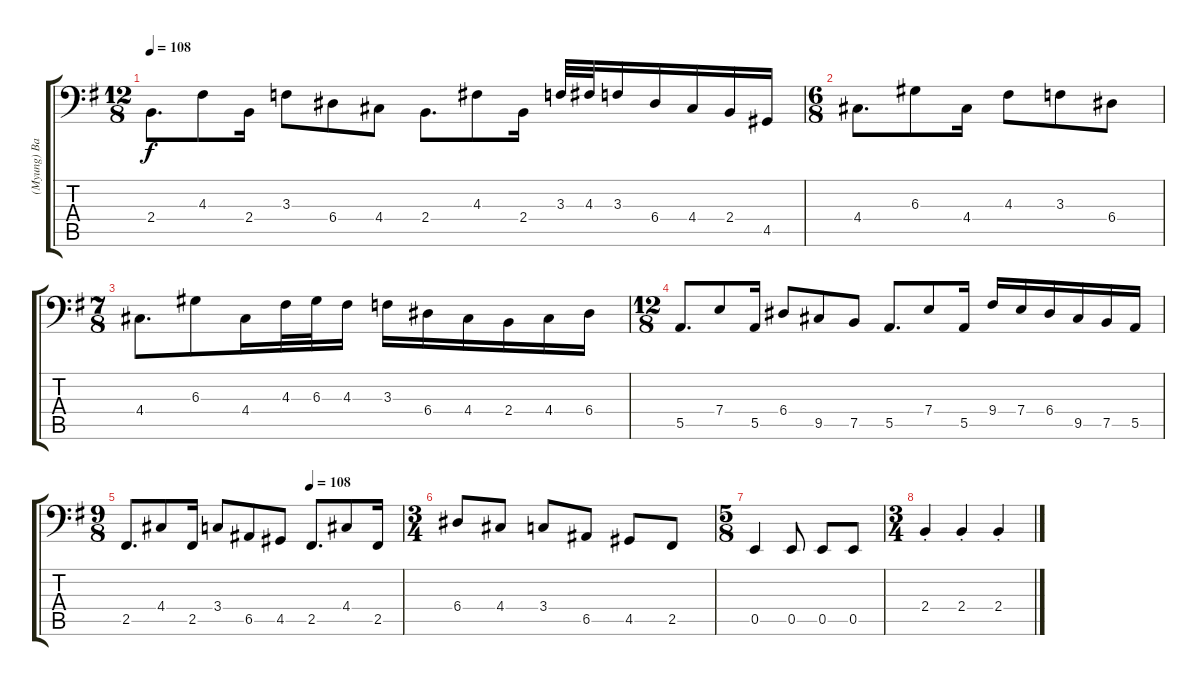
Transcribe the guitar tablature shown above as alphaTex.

\track ("(Myung) Bass" "(Myung) Ba") {instrument electricbassfinger}
\staff {score tabs}
\tuning (C3 G2 D2 A1 E1 B0) {hide}
\ts (12 8)
\tempo 108
\clef f4
\ks eminor
2.4.8{d dy f} 4.3.8 2.4.16 3.3.8 6.4.8 4.4.8 2.4.8{d} 4.3.8 2.4.16 3.3.32 4.3.32 3.3.16 6.4.16 4.4.16 2.4.16 4.5.16 |
\ts (6 8)
4.4.8{d} 6.3.8 4.4.16 4.3.8 3.3.8 6.4.8 |
\ts (7 8)
4.4.8{d} 6.3.8 4.4.16 4.3.32 6.3.32 4.3.16 3.3.16 6.4.16 4.4.16 2.4.16 4.4.16 6.4.16 |
\ts (12 8)
5.5.8{d} 7.4.8 5.5.16 6.4.8 9.5.8 7.5.8 5.5.8{d} 7.4.8 5.5.16 9.4.16 7.4.16 6.4.16 9.5.16 7.5.16 5.5.16 |
\ts (9 8)
\tempo (108 0.6666666666666666)
2.5.8{d} 4.4.8 2.5.16 3.4.8 6.5.8 4.5.8 2.5.8{d} 4.4.8 2.5.16 |
\ts (3 4)
6.4.8 4.4.8 3.4.8 6.5.8 4.5.8 2.5.8 |
\ts (5 8)
0.5.4 0.5.8 0.5.8 0.5.8 |
\ts (3 4)
2.4{st}.4 2.4{st}.4 2.4{st}.4
